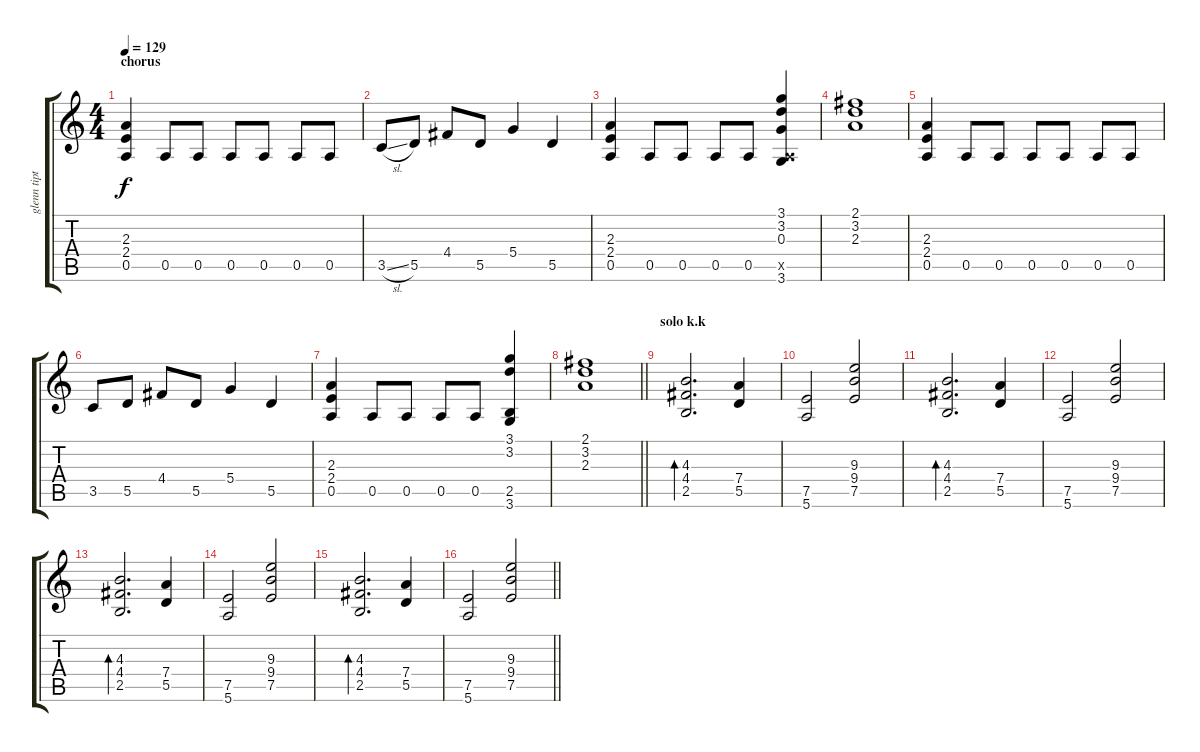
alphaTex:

\track ("glenn tipton" "glenn tipt") {instrument distortionguitar}
\staff {score tabs}
\tuning (E4 B3 G3 D3 A2 E2) {hide}
\ts (4 4)
\section ("" "chorus")
\tempo 129
\clef g2
\ks c
(2.3 2.4 0.5).4{dy f} 0.5.8 0.5.8 0.5.8 0.5.8 0.5.8 0.5.8 |
3.5{sl}.8 5.5.8 4.4.8 5.5.8 5.4.4 5.5.4 |
(2.3 2.4 0.5).4 0.5.8 0.5.8 0.5.8 0.5.8 (3.1 3.2 0.3 0.5{x} 3.6).4 |
(2.1 3.2 2.3).1 |
(2.3 2.4 0.5).4 0.5.8 0.5.8 0.5.8 0.5.8 0.5.8 0.5.8 |
3.5.8 5.5.8 4.4.8 5.5.8 5.4.4 5.5.4 |
(2.3 2.4 0.5).4 0.5.8 0.5.8 0.5.8 0.5.8 (3.1 3.2 2.5 3.6).4 |
\barLineRight lightlight
(2.1 3.2 2.3).1 |
\section ("" "solo k.k")
(4.3 4.4 2.5).2{d bd 120 volume 7} (7.4 5.5).4 |
(7.5 5.6).2 (9.3 9.4 7.5).2 |
(4.3 4.4 2.5).2{d bd 120} (7.4 5.5).4 |
(7.5 5.6).2 (9.3 9.4 7.5).2 |
(4.3 4.4 2.5).2{d bd 120} (7.4 5.5).4 |
(7.5 5.6).2 (9.3 9.4 7.5).2 |
(4.3 4.4 2.5).2{d bd 120} (7.4 5.5).4 |
\barLineRight lightlight
(7.5 5.6).2 (9.3 9.4 7.5).2
